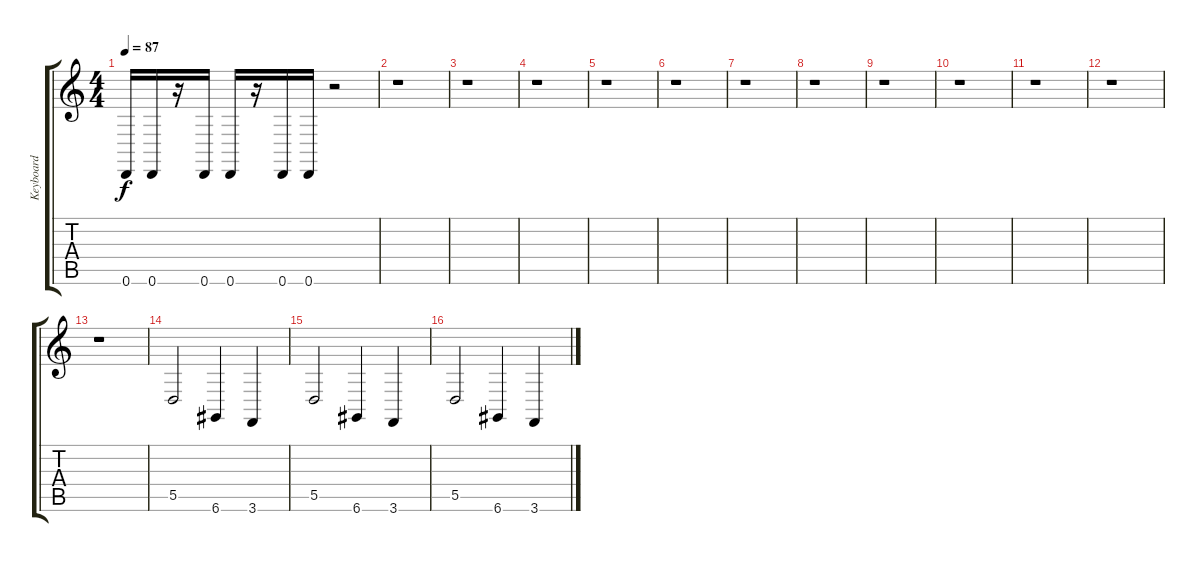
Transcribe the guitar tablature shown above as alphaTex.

\track ("Keyboard" "Keyboard") {instrument stringensemble1}
\staff {score tabs}
\tuning (E4 B3 G3 D3 A2 D2) {hide}
\ts (4 4)
\tempo 87
\clef g2
\ks c
0.6.16{dy f} 0.6.16 r.16 0.6.16 0.6.16 r.16 0.6.16 0.6.16 r.2 |
r.1 |
r.1 |
r.1 |
r.1 |
r.1 |
r.1 |
r.1 |
r.1 |
r.1 |
r.1 |
r.1 |
r.1 |
5.5.2{instrument stringensemble2} 6.6.4 3.6.4 |
5.5.2 6.6.4 3.6.4 |
5.5.2 6.6.4 3.6.4
